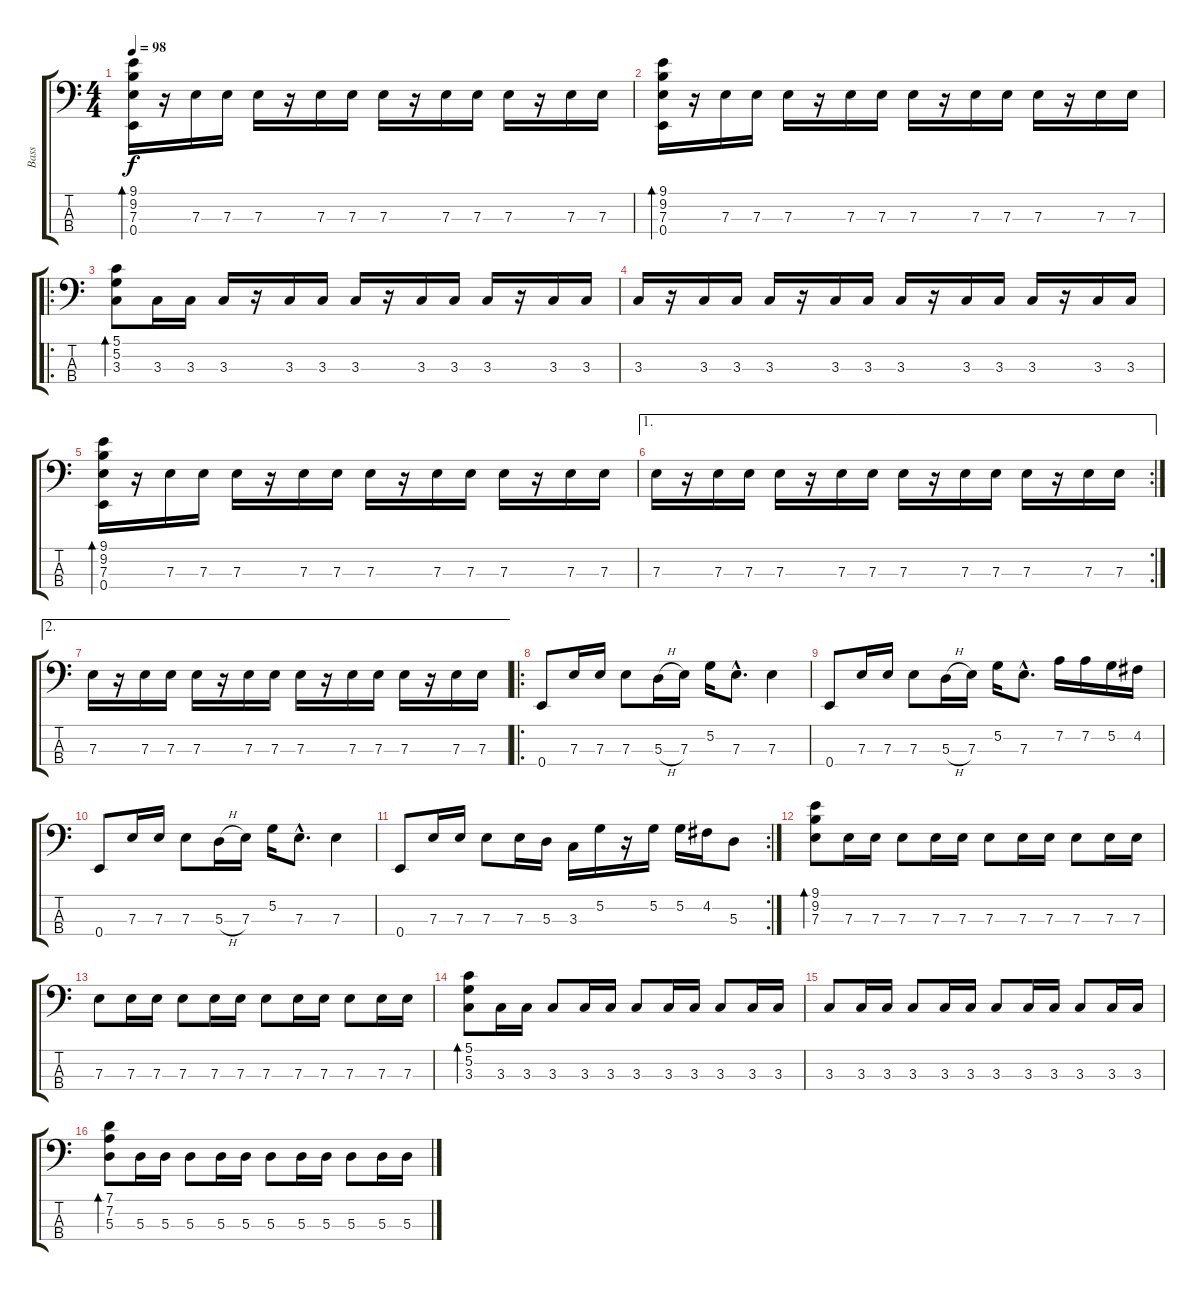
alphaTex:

\track ("Bass" "Bass") {instrument electricbassfinger}
\staff {score tabs}
\tuning (G2 D2 A1 E1) {hide}
\ts (4 4)
\tempo 98
\clef f4
\ks c
(9.1 9.2 7.3 0.4).16{bd 120 dy f} r.16 7.3.16 7.3.16 7.3.16 r.16 7.3.16 7.3.16 7.3.16 r.16 7.3.16 7.3.16 7.3.16 r.16 7.3.16 7.3.16 |
(9.1 9.2 7.3 0.4).16{bd 120} r.16 7.3.16 7.3.16 7.3.16 r.16 7.3.16 7.3.16 7.3.16 r.16 7.3.16 7.3.16 7.3.16 r.16 7.3.16 7.3.16 |
\ro
(5.1 5.2 3.3).8{bd 120} 3.3.16 3.3.16 3.3.16 r.16 3.3.16 3.3.16 3.3.16 r.16 3.3.16 3.3.16 3.3.16 r.16 3.3.16 3.3.16 |
3.3.16 r.16 3.3.16 3.3.16 3.3.16 r.16 3.3.16 3.3.16 3.3.16 r.16 3.3.16 3.3.16 3.3.16 r.16 3.3.16 3.3.16 |
(9.1 9.2 7.3 0.4).16{bd 120} r.16 7.3.16 7.3.16 7.3.16 r.16 7.3.16 7.3.16 7.3.16 r.16 7.3.16 7.3.16 7.3.16 r.16 7.3.16 7.3.16 |
\ae 1
\rc 2
7.3.16 r.16 7.3.16 7.3.16 7.3.16 r.16 7.3.16 7.3.16 7.3.16 r.16 7.3.16 7.3.16 7.3.16 r.16 7.3.16 7.3.16 |
\ae 2
7.3.16 r.16 7.3.16 7.3.16 7.3.16 r.16 7.3.16 7.3.16 7.3.16 r.16 7.3.16 7.3.16 7.3.16 r.16 7.3.16 7.3.16 |
\ro
0.4.8 7.3.16 7.3.16 7.3.8 5.3{h}.16 7.3.16 5.2.16 7.3{hac}.8{d} 7.3.4 |
0.4.8 7.3.16 7.3.16 7.3.8 5.3{h}.16 7.3.16 5.2.16 7.3{hac}.8{d} 7.2.16 7.2.16 5.2.16 4.2.16 |
0.4.8 7.3.16 7.3.16 7.3.8 5.3{h}.16 7.3.16 5.2.16 7.3{hac}.8{d} 7.3.4 |
\rc 2
0.4.8 7.3.16 7.3.16 7.3.8 7.3.16 5.3.16 3.3.16 5.2.16 r.16 5.2.16 5.2.16 4.2.16 5.3.8 |
(9.1 9.2 7.3).8{bd 120} 7.3.16 7.3.16 7.3.8 7.3.16 7.3.16 7.3.8 7.3.16 7.3.16 7.3.8 7.3.16 7.3.16 |
7.3.8 7.3.16 7.3.16 7.3.8 7.3.16 7.3.16 7.3.8 7.3.16 7.3.16 7.3.8 7.3.16 7.3.16 |
(5.1 5.2 3.3).8{bd 120} 3.3.16 3.3.16 3.3.8 3.3.16 3.3.16 3.3.8 3.3.16 3.3.16 3.3.8 3.3.16 3.3.16 |
3.3.8 3.3.16 3.3.16 3.3.8 3.3.16 3.3.16 3.3.8 3.3.16 3.3.16 3.3.8 3.3.16 3.3.16 |
(7.1 7.2 5.3).8{bd 120} 5.3.16 5.3.16 5.3.8 5.3.16 5.3.16 5.3.8 5.3.16 5.3.16 5.3.8 5.3.16 5.3.16
